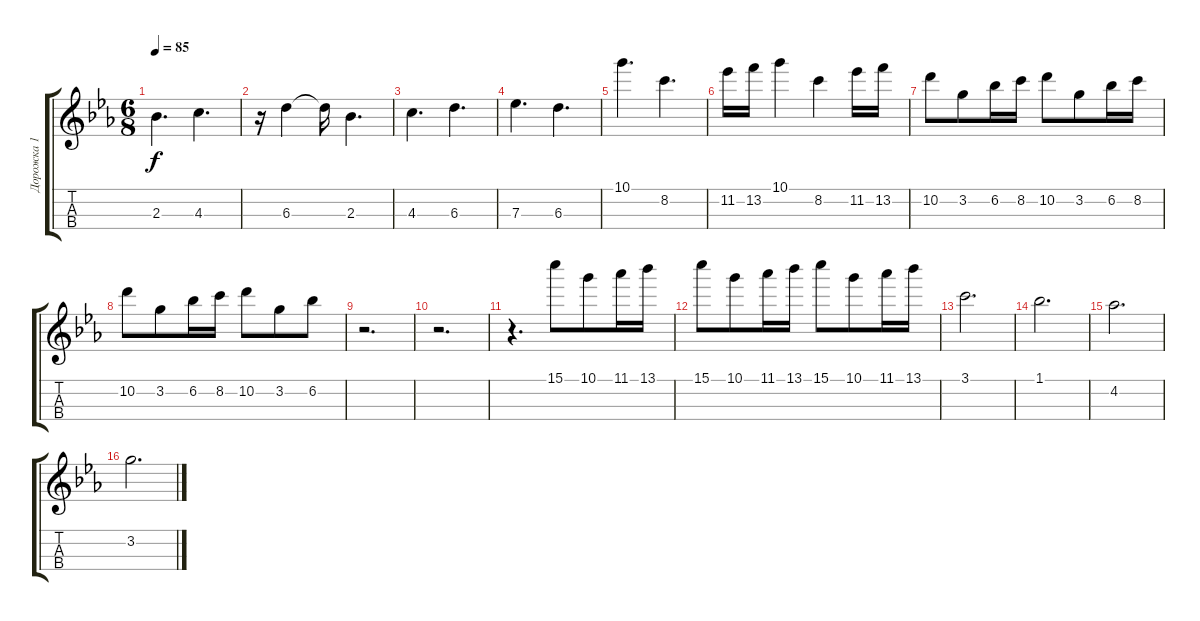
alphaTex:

\track ("Дорожка 1" "Дорожка 1") {instrument acousticguitarnylon}
\staff {score tabs}
\tuning (A4 E4 Ab3 G4) {hide}
\ts (6 8)
\tempo 85
\clef g2
\ks eb
2.3.4{d dy f} 4.3.4{d} |
r.16 6.3.4 6.3{t}.16 2.3.4{d} |
4.3.4{d} 6.3.4{d} |
7.3.4{d} 6.3.4{d} |
10.1.4{d} 8.2.4{d} |
11.2.16 13.2.16 10.1.4 8.2.4 11.2.16 13.2.16 |
10.2.8 3.2.8 6.2.16 8.2.16 10.2.8 3.2.8 6.2.16 8.2.16 |
10.2.8 3.2.8 6.2.16 8.2.16 10.2.8 3.2.8 6.2.8 |
r.2{d} |
r.2{d} |
r.4{d} 15.1.8 10.1.8 11.1.16 13.1.16 |
15.1.8 10.1.8 11.1.16 13.1.16 15.1.8 10.1.8 11.1.16 13.1.16 |
3.1.2{d} |
1.1.2{d} |
4.2.2{d} |
3.2.2{d}
